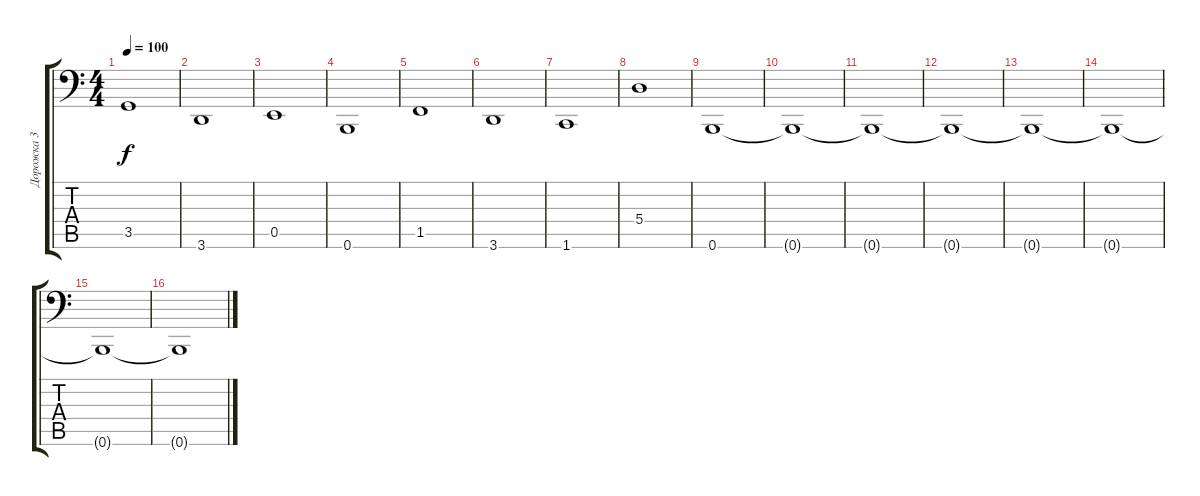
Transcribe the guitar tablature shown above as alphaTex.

\track ("Дорожка 3" "Дорожка 3") {instrument electricbassfinger}
\staff {score tabs}
\tuning (C3 G2 D2 A1 E1 B0) {hide}
\ts (4 4)
\tempo 100
\clef f4
\ks c
3.5.1{dy f} |
3.6.1 |
0.5.1 |
0.6.1 |
1.5.1 |
3.6.1 |
1.6.1 |
5.4.1 |
0.6.1 |
0.6{t}.1 |
0.6{t}.1 |
0.6{t}.1 |
0.6{t}.1 |
0.6{t}.1 |
0.6{t}.1 |
0.6{t}.1
